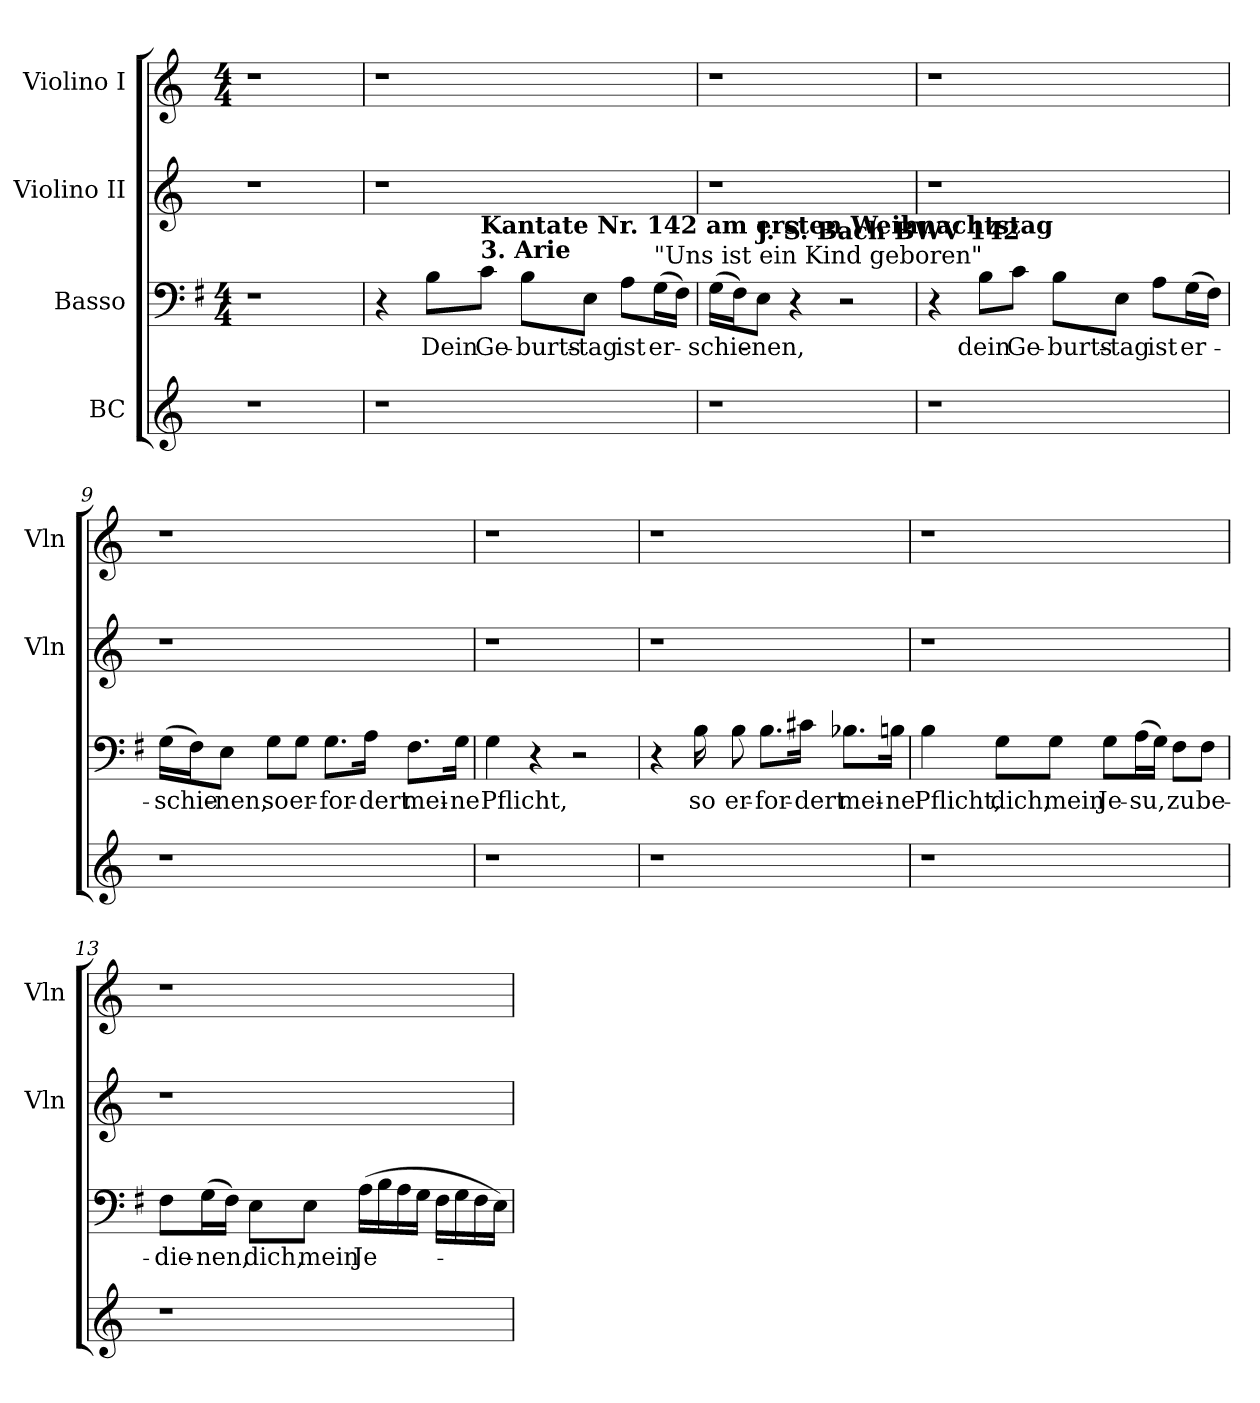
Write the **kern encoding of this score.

**kern	**kern	**text	**kern	**kern
*part4	*part3	*part3	*part2	*part1
*staff4	*staff3	*staff3	*staff2	*staff1
*I"BC	*I"Basso	*	*I"Violino II	*I"Violino I
*	*	*	*I'Vln	*I'Vln
*clefG2	*clefF4	*	*clefG2	*clefG2
*k[]	*k[f#]	*	*k[]	*k[]
*	*M4/4	*	*	*M4/4
=1	=1	=1	=1	=1
1r	1r	.	1r	1r
=2	=2	=2	=2	=2
1r	1r	.	1r	1r
=3	=3	=3	=3	=3
1r	1r	.	1r	1r
=4	=4	=4	=4	=4
1r	1r	.	1r	1r
=5	=5	=5	=5	=5
1r	1r	.	1r	1r
=6	=6	=6	=6	=6
1r	4r	.	1r	1r
!	!	!LO:LY:b	!	!
.	8B\L	Dein	.	.
!	!LO:TX:a:B:t=3. Arie	!	!	!
!	!LO:TX:a:B:t=Kantate Nr. 142 am ersten Weihnachtstag	!	!	!
!	!	!LO:LY:b	!	!
.	8c\J	Ge-	.	.
!	!	!LO:LY:b	!	!
.	8B\L	burts-	.	.
!	!	!LO:LY:b	!	!
.	8E\J	tag	.	.
!	!	!LO:LY:b	!	!
.	8A\L	ist	.	.
!	!LO:TX:a:t="Uns ist ein Kind geboren"	!	!	!
!	!	!LO:LY:b	!	!
.	(16G\L	er-	.	.
.	16F#\JJ)	.	.	.
!!LO:LB:g=z
=7	=7	=7	=7	=7
!	!	!LO:LY:b	!	!
1r	(16G\LL	schie-	1r	1r
.	16F#\J)	.	.	.
!	!LO:TX:a:B:t=J. S. Bach BWV 142	!	!	!
!	!	!LO:LY:b	!	!
.	8E\J	nen,	.	.
.	4r	.	.	.
.	2r	.	.	.
!!LO:LB:g=z
=8	=8	=8	=8	=8
1r	4r	.	1r	1r
!	!	!LO:LY:b	!	!
.	8B\L	dein	.	.
!	!	!LO:LY:b	!	!
.	8c\J	Ge-	.	.
!	!	!LO:LY:b	!	!
.	8B\L	burts-	.	.
!	!	!LO:LY:b	!	!
.	8E\J	tag	.	.
!	!	!LO:LY:b	!	!
.	8A\L	ist	.	.
!	!	!LO:LY:b	!	!
.	(16G\L	er-	.	.
.	16F#\JJ)	.	.	.
=9	=9	=9	=9	=9
!	!	!LO:LY:b	!	!
1r	(16G\LL	schie-	1r	1r
.	16F#\J)	.	.	.
!	!	!LO:LY:b	!	!
.	8E\J	nen,	.	.
!	!	!LO:LY:b	!	!
.	8G\L	so	.	.
!	!	!LO:LY:b	!	!
.	8G\J	er-	.	.
!	!	!LO:LY:b	!	!
.	8.G\L	for-	.	.
!	!	!LO:LY:b	!	!
.	16A\Jk	dert	.	.
!	!	!LO:LY:b	!	!
.	8.F#\L	mei-	.	.
!	!	!LO:LY:b	!	!
.	16G\Jk	ne	.	.
=10	=10	=10	=10	=10
!	!	!LO:LY:b	!	!
1r	4G\	Pflicht,	1r	1r
.	4r	.	.	.
.	2r	.	.	.
!!LO:PB:g=z
=11	=11	=11	=11	=11
1r	4r	.	1r	1r
!	!	!LO:LY:b	!	!
.	16B\	so	.	.
.	16ryy	.	.	.
!	!	!LO:LY:b	!	!
.	8B\	er-	.	.
!	!	!LO:LY:b	!	!
.	8.B\L	for-	.	.
!	!	!LO:LY:b	!	!
.	16c#X\Jk	dert	.	.
!	!	!LO:LY:b	!	!
.	8.B-X\L	mei-	.	.
!	!	!LO:LY:b	!	!
.	16Bn\Jk	ne	.	.
=12	=12	=12	=12	=12
!	!	!LO:LY:b	!	!
1r	4B\	Pflicht,	1r	1r
!	!	!LO:LY:b	!	!
.	8G\L	dich,	.	.
!	!	!LO:LY:b	!	!
.	8G\J	mein	.	.
!	!	!LO:LY:b	!	!
.	8G\L	Je-	.	.
!	!	!LO:LY:b	!	!
.	(16A\L	su,	.	.
.	16G\JJ)	.	.	.
!	!	!LO:LY:b	!	!
.	8F#\L	zu	.	.
!	!	!LO:LY:b	!	!
.	8F#\J	be-	.	.
!!LO:LB:g=z
=13	=13	=13	=13	=13
!	!	!LO:LY:b	!	!
1r	8F#\L	die-	1r	1r
!	!	!LO:LY:b	!	!
.	(16G\L	nen,	.	.
.	16F#\JJ)	.	.	.
!	!	!LO:LY:b	!	!
.	8E\L	dich,	.	.
!	!	!LO:LY:b	!	!
.	8E\J	mein	.	.
!	!	!LO:LY:b	!	!
.	(16A\LL	Je-	.	.
.	16B\	.	.	.
.	16A\	.	.	.
.	16G\JJ	.	.	.
.	16F#\LL	.	.	.
.	16G\	.	.	.
.	16F#\	.	.	.
.	16E\JJ)	.	.	.
=	=	=	=	=
*-	*-	*-	*-	*-
